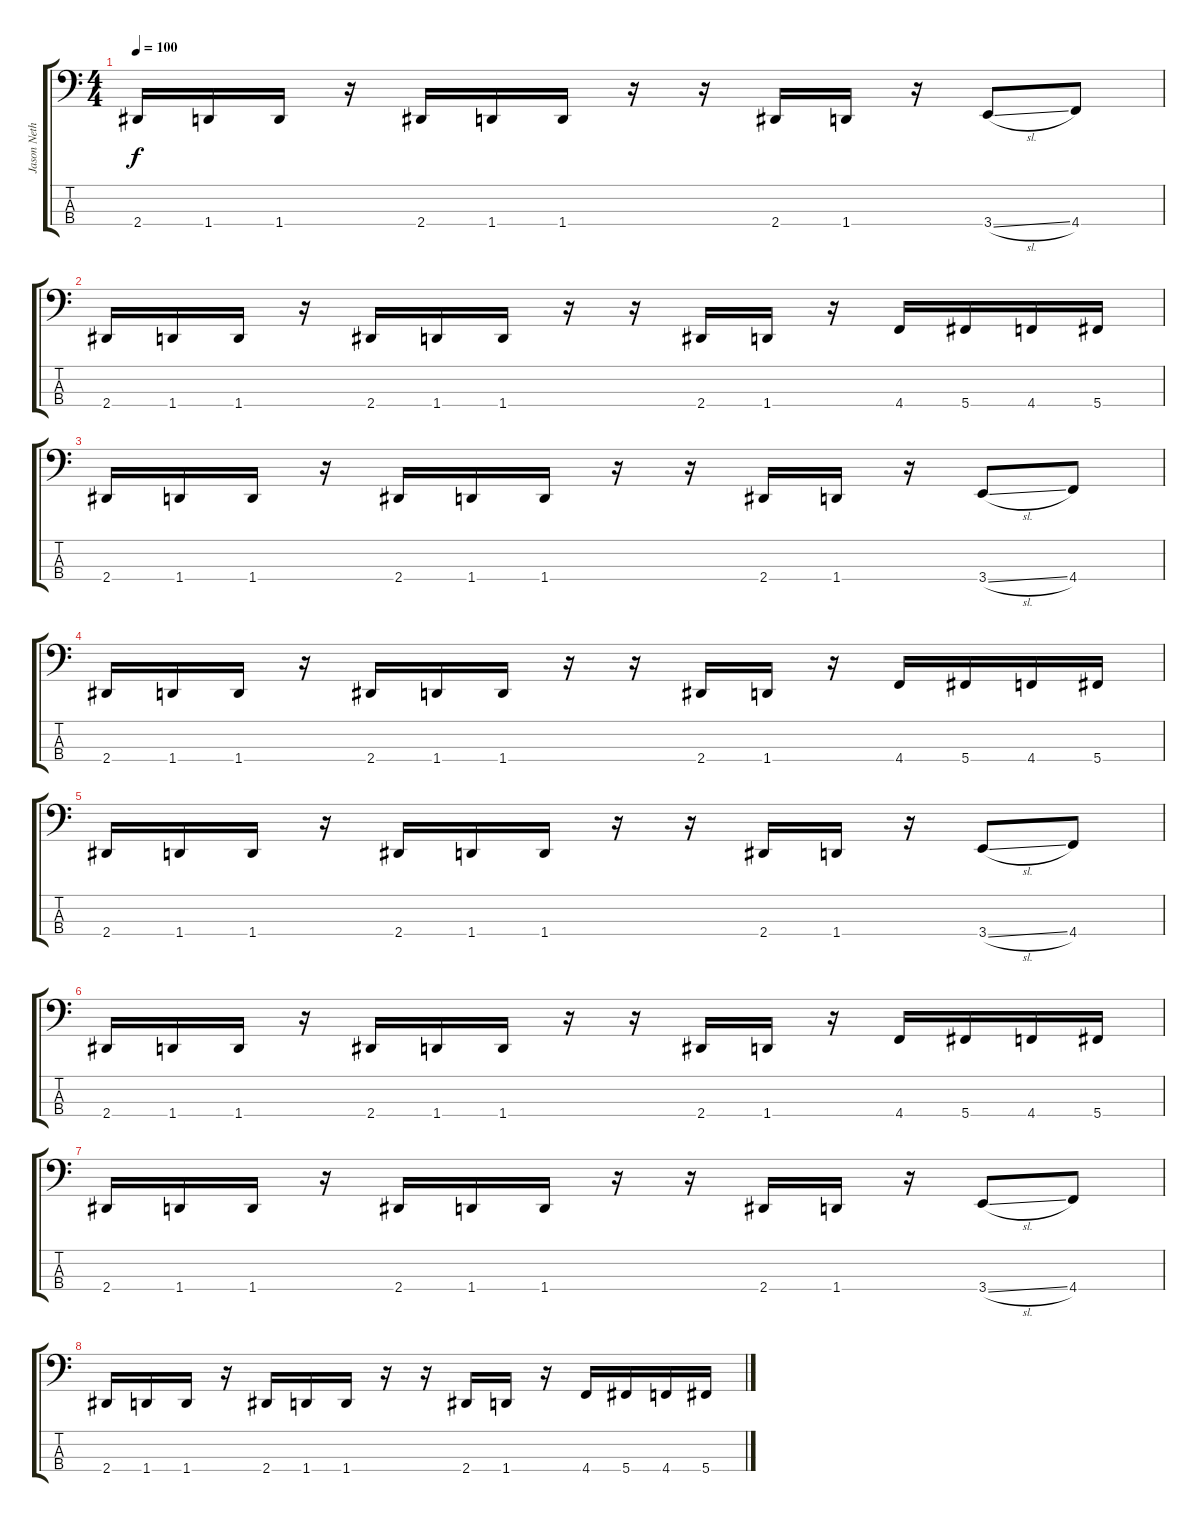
\track ("Jason Netherton" "Jason Neth") {instrument electricbasspick}
\staff {score tabs}
\tuning (E2 B1 Gb1 Db1) {hide}
\ts (4 4)
\tempo 100
\clef f4
\ks c
2.4.16{dy f} 1.4.16 1.4.16 r.16 2.4.16 1.4.16 1.4.16 r.16 r.16 2.4.16 1.4.16 r.16 3.4{sl}.8 4.4.8 |
2.4.16 1.4.16 1.4.16 r.16 2.4.16 1.4.16 1.4.16 r.16 r.16 2.4.16 1.4.16 r.16 4.4.16 5.4.16 4.4.16 5.4.16 |
2.4.16 1.4.16 1.4.16 r.16 2.4.16 1.4.16 1.4.16 r.16 r.16 2.4.16 1.4.16 r.16 3.4{sl}.8 4.4.8 |
2.4.16 1.4.16 1.4.16 r.16 2.4.16 1.4.16 1.4.16 r.16 r.16 2.4.16 1.4.16 r.16 4.4.16 5.4.16 4.4.16 5.4.16 |
2.4.16 1.4.16 1.4.16 r.16 2.4.16 1.4.16 1.4.16 r.16 r.16 2.4.16 1.4.16 r.16 3.4{sl}.8 4.4.8 |
2.4.16 1.4.16 1.4.16 r.16 2.4.16 1.4.16 1.4.16 r.16 r.16 2.4.16 1.4.16 r.16 4.4.16 5.4.16 4.4.16 5.4.16 |
2.4.16 1.4.16 1.4.16 r.16 2.4.16 1.4.16 1.4.16 r.16 r.16 2.4.16 1.4.16 r.16 3.4{sl}.8 4.4.8 |
2.4.16 1.4.16 1.4.16 r.16 2.4.16 1.4.16 1.4.16 r.16 r.16 2.4.16 1.4.16 r.16 4.4.16 5.4.16 4.4.16 5.4.16
